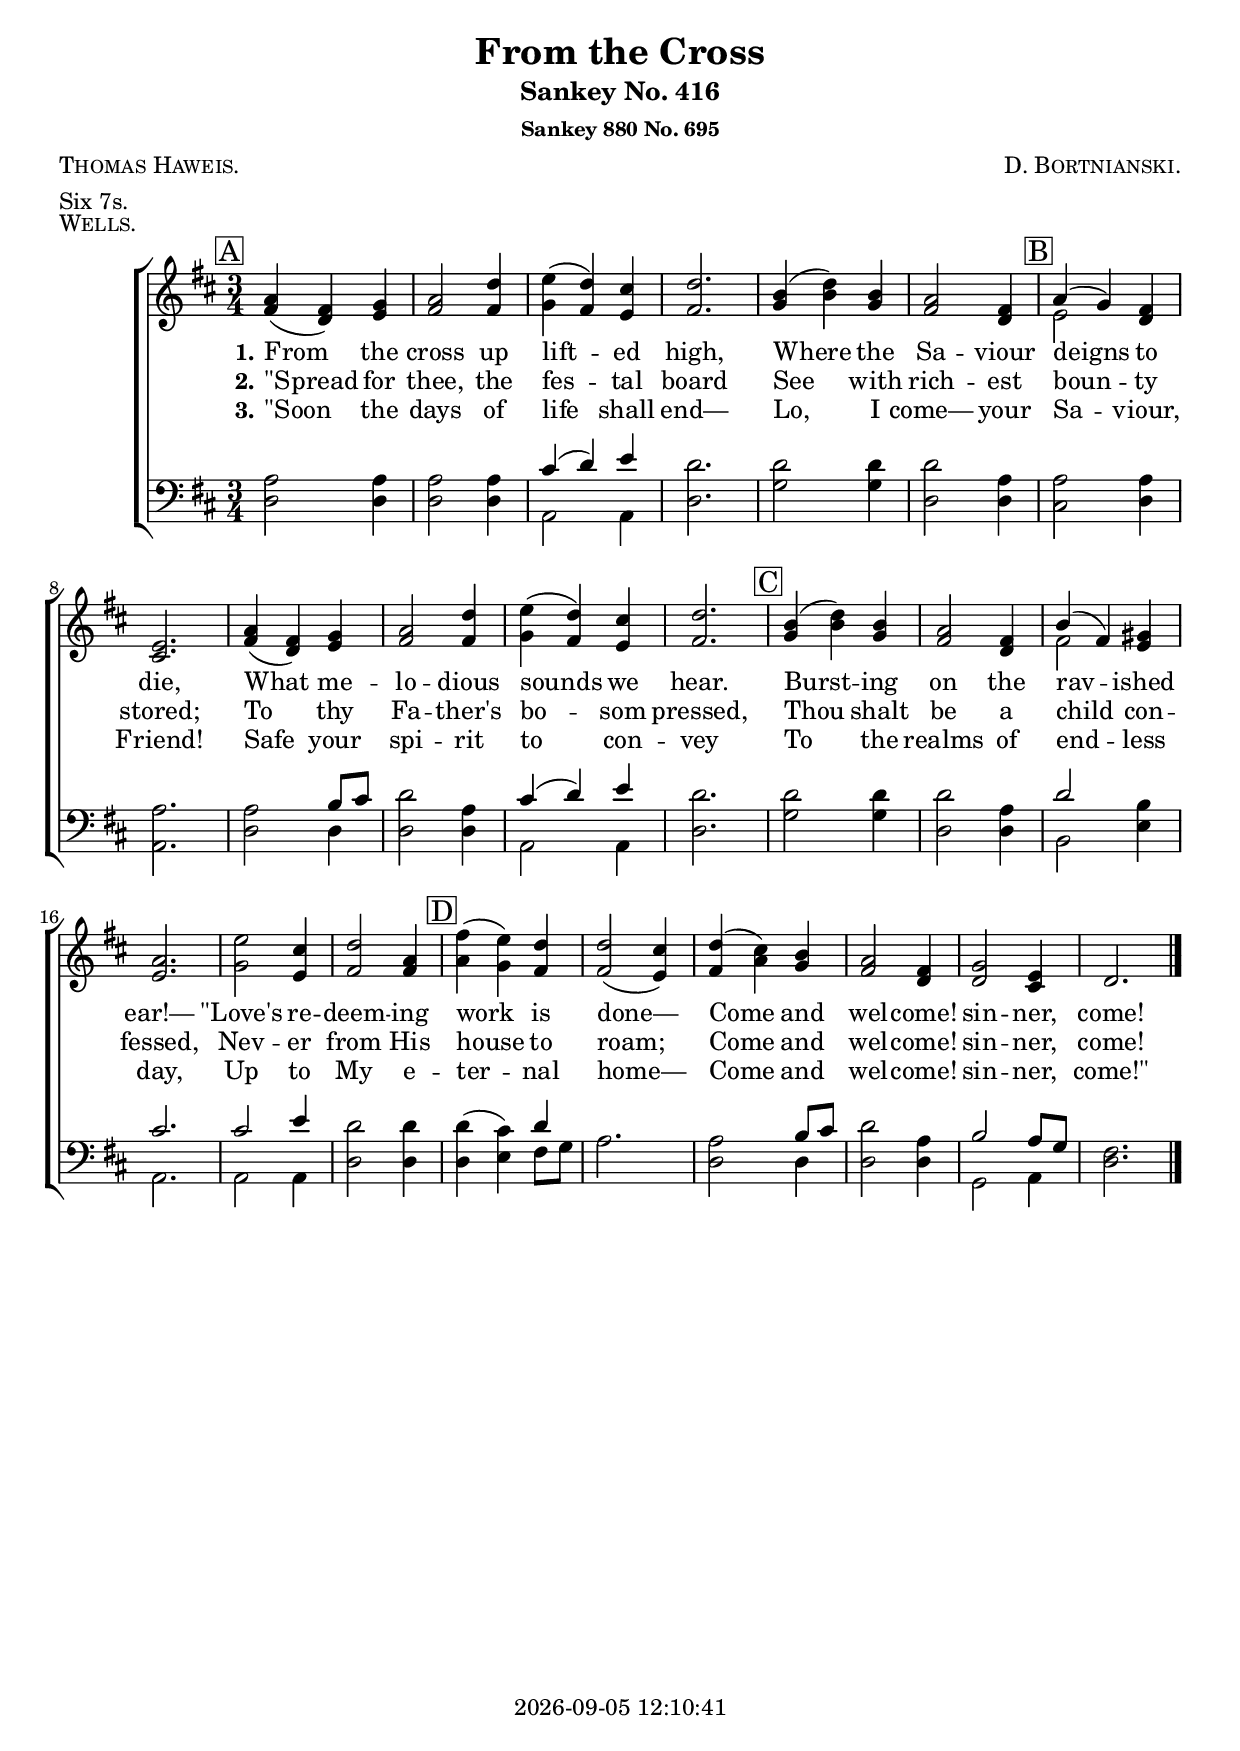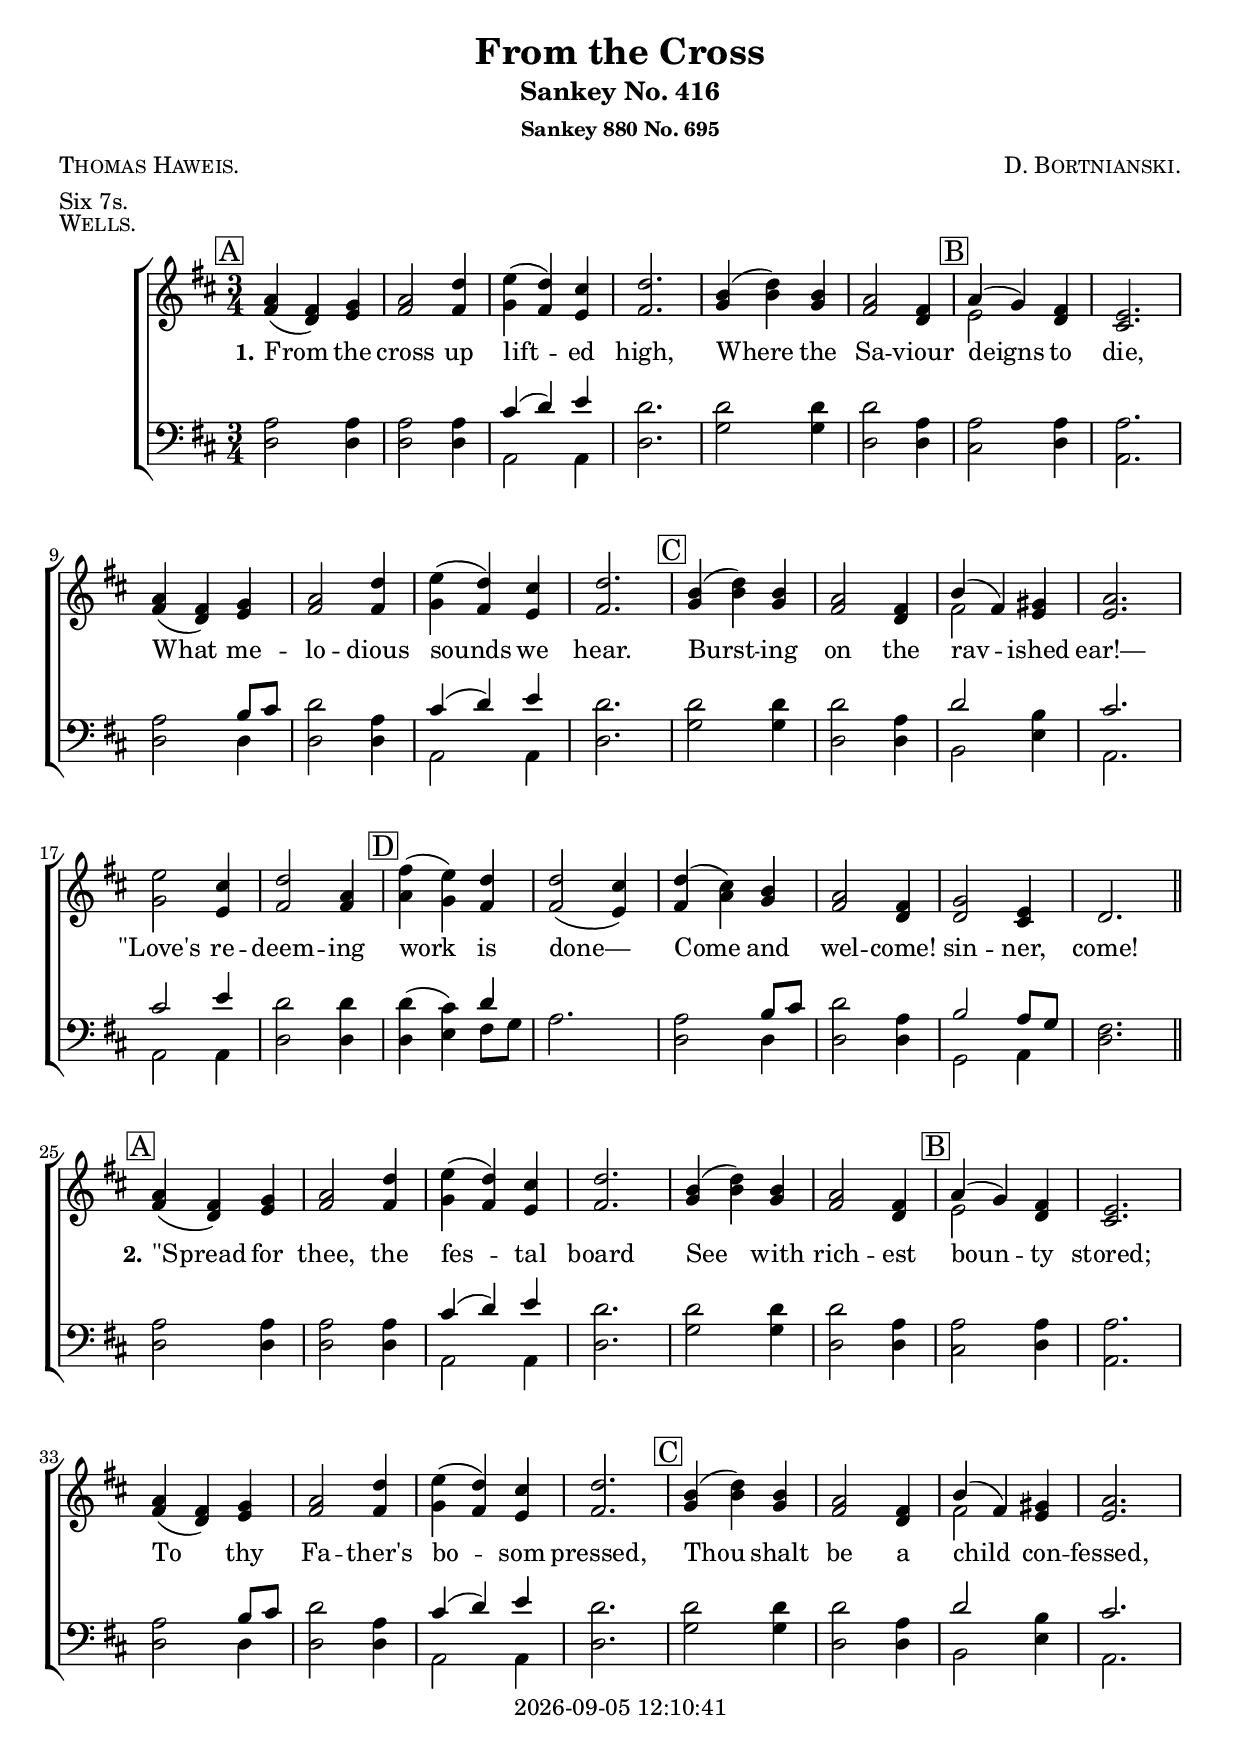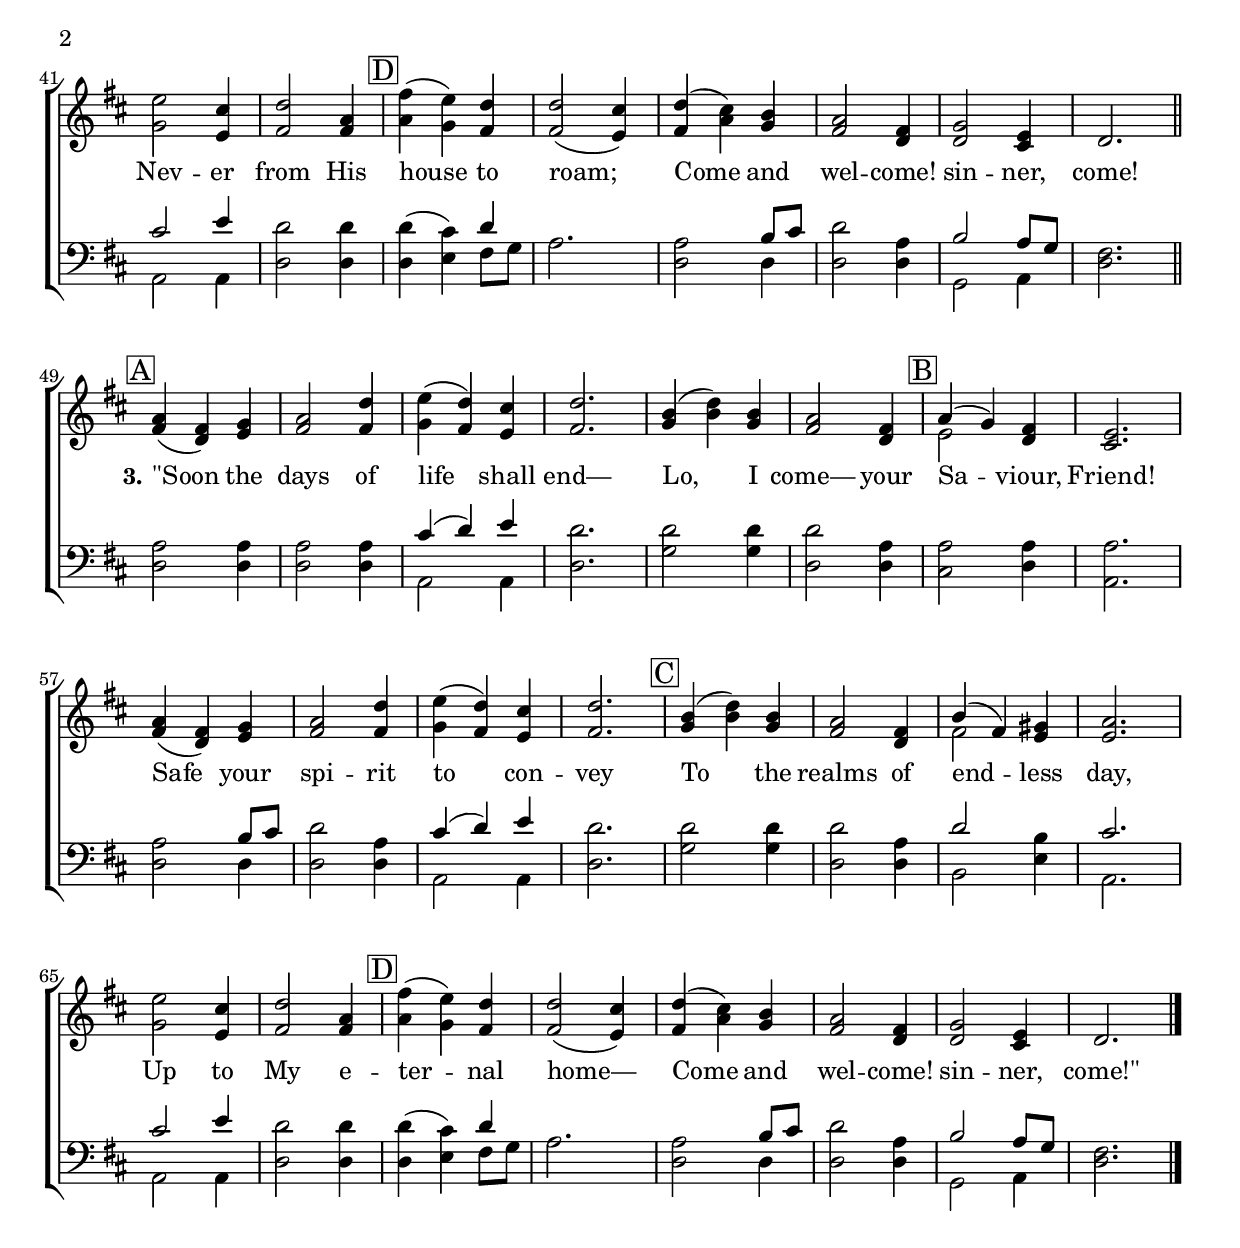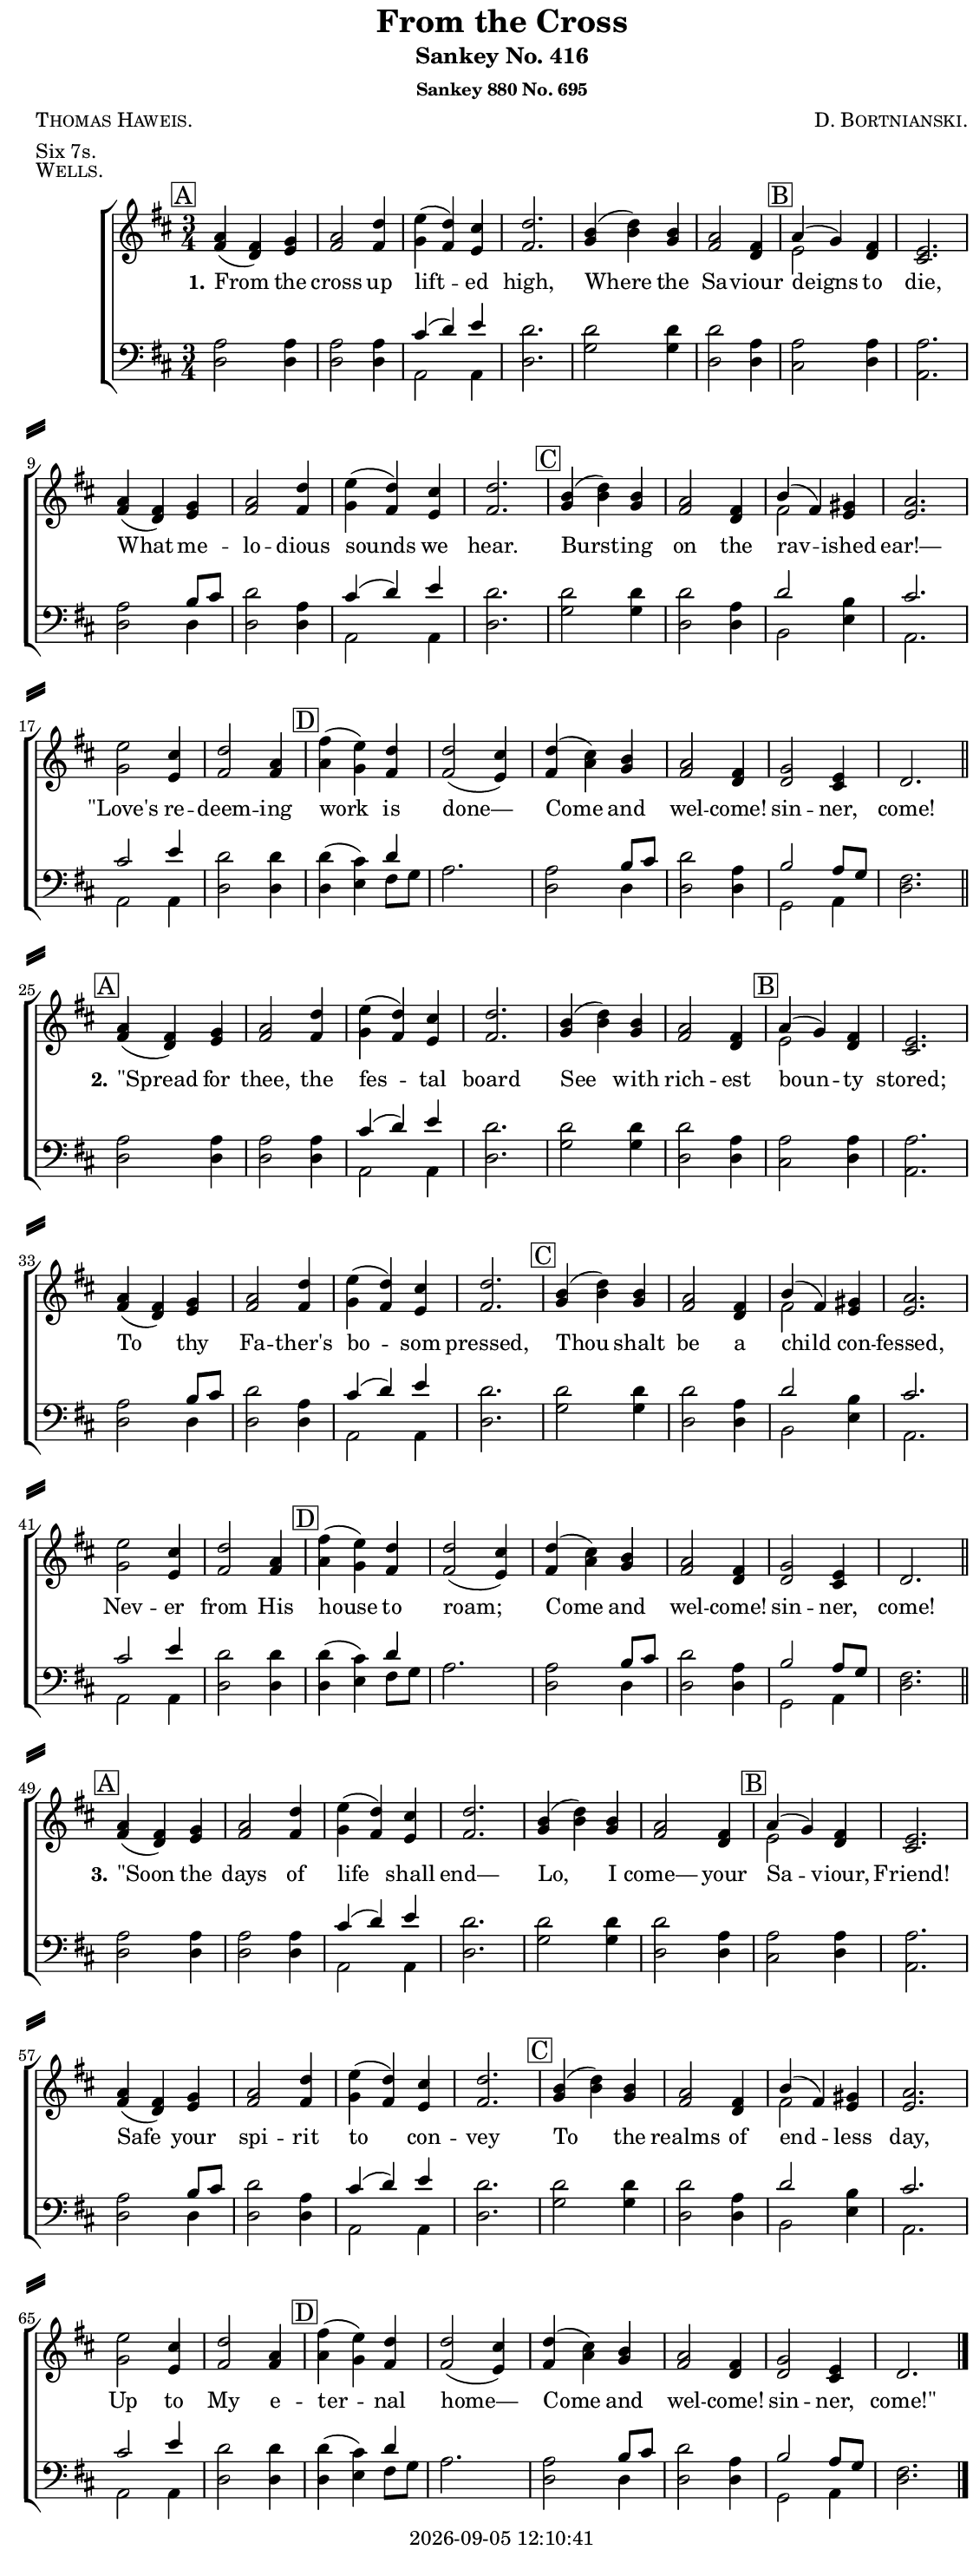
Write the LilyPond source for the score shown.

\version "2.22.1"

\include "articulate.ly"

today = #(strftime "%Y-%m-%d %H:%M:%S" (localtime (current-time)))

\header {
% centered at top
%  dedication  = "dedication"
  title       = "From the Cross"
  subtitle    = "Sankey No. 416"
  subsubtitle = "Sankey 880 No. 695"
%  instrument  = "instrument"
  
% arrangement of following lines:
%
%  poet    composer
%  meter   arranger
%  piece       opus

  composer    = \markup\smallCaps "D. Bortnianski."
%  arranger    = "arranger"
%  opus        = "opus"

  poet        = \markup\smallCaps "Thomas Haweis."
  meter       = \markup           "Six 7s."
  piece       = \markup\smallCaps "Wells."

% centered at bottom
% tagline     = "tagline" % default lilypond version
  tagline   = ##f
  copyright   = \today
}

% #(set-global-staff-size 16)

global = {
  \key d \major
  \time 3/4
}

RehearsalTrack = {
% \set Score.currentBarNumber = #5
  \mark \markup { \box "A" } s2.*6
  \mark \markup { \box "B" } s2.*6
  \mark \markup { \box "C" } s2.*6
  \mark \markup { \box "D" } s2.*6
}

TempoTrack = {
  \set Score.tempoHideNote = ##t
  \tempo 4=120
}

nl = { \bar "||" \break }

soprano = \relative {
  \autoBeamOff
  a'4(fis) g
  a2 d4
  e4(d) cis
  d2.
  b4(d) b
  a2 fis4
  a4(g) fis % B
  e2.
  a4(fis) g
  a2 d4
  e4(d) cis
  d2.
  b4(d) b % C
  a2 fis4
  b4(fis) gis
  a2.
  e'2 cis4
  d2 a4
  fis'4(e) d % D
  d2(cis4)
  d4(cis) b
  a2 fis4
  g2 e4
  d2.
}

alto = \relative {
  \autoBeamOff
  fis'4(d) e
  fis2 4
  g4(fis) e
  fis2.
  g4(b) g
  fis2 d4
  e2 d4 % B
  cis2.
  fis4(d) e
  fis2 4
  g4(fis) e
  fis2.
  g4(b) g % C
  fis2 d4
  fis2 e4
  e2.
  g2 e4
  fis2 4
  a4(g) fis % D
  fis2(e4)
  fis4(a) g
  fis2 d4
  d2 cis4
  d2.
}

tenor = \relative {
  \autoBeamOff
  a2 4
  a2 4
  cis4(d) e
  d2.
  d2 4
  d2 a4
  a2 4 % B
  a2.
  a2 b8[cis]
  d2 a4
  cis4(d) e
  d2.
  d2 4 % C
  d2 a4
  d2 b4
  cis2.
  cis2 e4
  d2 4
  d4(cis) d % D
  a2.
  a2 b8[cis]
  d2 a4
  b2 a8[g]
  fis2.
}

bass = \relative {
  \autoBeamOff
  d2 4
  d2 4
  a2 4
  d2.
  g2 4
  d2 4
  cis2 d4 % B
  a2.
  d2 4
  d2 4
  a2 4
  d2.
  g2 4 % C
  d2 4
  b2 e4
  a,2.
  a2 4
  d2 4
  d4(e) fis8[g] % D
  a2.
  d,2 4
  d2 4
  g,2 a4
  d2.
}

nom  = {   \set ignoreMelismata = ##t }
yesm = { \unset ignoreMelismata       }

chorus = \lyricmode {
}

chorusMen = \lyricmode {
}

verses = 3

wordsOne = \lyricmode {
  \set stanza = "1."
  From the cross up lift -- ed high,
  Where the Sa -- viour deigns to die,
  What me -- lo -- dious sounds we hear.
  Burst -- ing on the rav -- ished ear!—
  "\"Love's" re -- deem -- ing work is done—
  Come and wel -- come! sin -- ner, come!
}
  
wordsTwo = \lyricmode {
  \set stanza = "2."
  "\"Spread" for thee, the fes -- tal board
  See with rich -- est boun -- ty stored;
  To thy Fa -- ther's bo -- som pressed,
  Thou shalt be a child con -- fessed,
  Nev -- er from His house to roam;
  Come and wel -- come! sin -- ner, come!
}
  
wordsThree = \lyricmode {
  \set stanza = "3."
  "\"Soon" the days of life shall end—
  Lo, I come— your Sa -- viour, Friend!
  Safe your spi -- rit to con -- vey
  To the realms of end -- less day,
  Up to My e -- ter -- nal home—
  Come and wel -- come! sin -- ner, "come!\""
}
  
wordsMidi = \lyricmode {
  \set stanza = "1."
  "From " "the " "cross " "up " lift "ed " "high, "
  "\nWhere " "the " Sa "viour " "deigns " "to " "die, "
  "\nWhat " me lo "dious " "sounds " "we " "hear. "
  "\nBurst" "ing " "on " "the " rav "ished " "ear!— "
  "\n\"Love's " re deem "ing " "work " "is " "done— "
  "\nCome " "and " wel "come! " sin "ner, " "come! "

  \set stanza = "2."
  "\n\"Spread " "for " "thee, " "the " fes "tal " "board "
  "\nSee " "with " rich "est " boun "ty " "stored; "
  "\nTo " "thy " Fa "ther's " bo "som " "pressed, "
  "\nThou " "shalt " "be " "a " "child " con "fessed, "
  "\nNev" "er " "from " "His " "house " "to " "roam; "
  "\nCome " "and " wel "come! " sin "ner, " "come! "

  \set stanza = "3."
  "\n\"Soon " "the " "days " "of " "life " "shall " "end— "
  "\nLo, " "I " "come— " "your " Sa "viour, " "Friend! "
  "\nSafe " "your " spi "rit " "to " con "vey "
  "\nTo " "the " "realms " "of " end "less " "day, "
  "\nUp " "to " "My " e ter "nal " "home— "
  "\nCome " "and " wel "come! " sin "ner, " "come!\" "
}

wordsMidiMen = \lyricmode {
}

\book {
  \bookOutputSuffix "midi"
  \score {
%    \articulate
        \new ChoirStaff <<
                                % Soprano staff
          \new Staff = soprano
          <<
            \new Voice { \repeat unfold \verses \TempoTrack     }
            \new Voice { \global \repeat unfold \verses \soprano \bar "|." }
            \addlyrics \wordsMidi
          >>
                                % Alto staff
          \new Staff = alto
          <<
            \new Voice { \global \repeat unfold \verses { \alto \nl } \bar "|." }
          >>
                                % Tenor staff
          \new Staff = tenor
          <<
            \clef "treble_8"
            \new Voice { \global \repeat unfold \verses \tenor }
            \addlyrics \wordsMidiMen
          >>
                                % Bass staff
          \new Staff = bass
          <<
            \clef "bass"
            \new Voice { \global \repeat unfold \verses \bass }
          >>
        >>
    \midi {}
  }
}

\book {
  \bookOutputSuffix "repeat"
  \score {
        \new ChoirStaff <<
                                  % Joint soprano/alto staff
          \new Staff = women \with { printPartCombineTexts = ##f }
          <<
            \new Voice \RehearsalTrack
            \new Voice \TempoTrack
            \new NullVoice = "aligner" \soprano
            \new Voice \partCombine { \global \soprano \bar "|." } { \global \alto }
            \new Lyrics \lyricsto "aligner" { \wordsOne \chorus }
            \new Lyrics \lyricsto "aligner"   \wordsTwo
            \new Lyrics \lyricsto "aligner"   \wordsThree
          >>
                                  % Joint tenor/bass staff
          \new Staff = men \with { printPartCombineTexts = ##f }
          <<
            \clef "bass"
            \new Voice \partCombine { \global \tenor } { \global \bass }
            \new NullVoice = alignerT { \tenor }
          >>
          \new Lyrics \with {alignAboveContext = men} \lyricsto alignerT \chorusMen
        >>
    \layout {
      indent = 1.5\cm
      \pointAndClickOff
      \context {
        \Staff \RemoveAllEmptyStaves
      }
    }
  }
}

\book {
  \bookOutputSuffix "single"
  \score {
        \new ChoirStaff <<
                                  % Joint soprano/alto staff
          \new Staff = women \with { printPartCombineTexts = ##f }
          <<
            \new Voice { \repeat unfold \verses \RehearsalTrack }
            \new Voice { \repeat unfold \verses \TempoTrack }
            \new NullVoice = "aligner" { \repeat unfold \verses \soprano }
            \new Voice \partCombine { \global \repeat unfold \verses \soprano \bar "|." }
                                    { \global \repeat unfold \verses { \alto \nl } \bar "|." }
            \new Lyrics \lyricsto "aligner" { \wordsOne   \chorus
                                              \wordsTwo   \chorus
                                              \wordsThree \chorus
                                            }
          >>
                                  % Joint tenor/bass staff
          \new Staff = men \with { printPartCombineTexts = ##f }
          <<
            \clef "bass"
            \new Voice \partCombine { \global \repeat unfold \verses \tenor }
                                    { \global \repeat unfold \verses \bass }
            \new NullVoice = alignerT { \repeat unfold \verses \tenor }
          >>
          \new Lyrics \with {alignAboveContext = men} \lyricsto alignerT { \repeat unfold \verses \chorusMen }
        >>
    \layout {
      indent = 1.5\cm
      \pointAndClickOff
      \context {
        \Staff \RemoveAllEmptyStaves
      }
    }
  }
}

\book {
  \bookOutputSuffix "singlepage"
  \paper {
    top-margin = 0
    left-margin = 7
    right-margin = 1
    paper-width = 190\mm
    page-breaking = #ly:one-page-breaking
    system-system-spacing.basic-distance = #15
    system-separator-markup = \slashSeparator
  }
  \score {
        \new ChoirStaff <<
                                  % Joint soprano/alto staff
          \new Staff = women \with { printPartCombineTexts = ##f }
          <<
            \new Voice { \repeat unfold \verses \RehearsalTrack }
            \new Voice { \repeat unfold \verses \TempoTrack }
            \new NullVoice = "aligner" { \repeat unfold \verses \soprano }
            \new Voice \partCombine { \global \repeat unfold \verses \soprano \bar "|." }
                                    { \global \repeat unfold \verses { \alto \nl } \bar "|." }
            \new Lyrics \lyricsto "aligner" { \wordsOne   \chorus
                                              \wordsTwo   \chorus
                                              \wordsThree \chorus
                                            }
          >>
                                  % Joint tenor/bass staff
          \new Staff = men \with { printPartCombineTexts = ##f }
          <<
            \clef "bass"
            \new Voice \partCombine { \global \repeat unfold \verses \tenor }
                                    { \global \repeat unfold \verses \bass }
            \new NullVoice = alignerT { \repeat unfold \verses \tenor }
          >>
          \new Lyrics \with {alignAboveContext = men} \lyricsto alignerT { \repeat unfold \verses \chorusMen }
        >>
    \layout {
      indent = 1.5\cm
      \pointAndClickOff
      \context {
        \Staff \RemoveAllEmptyStaves
      }
    }
  }
}
